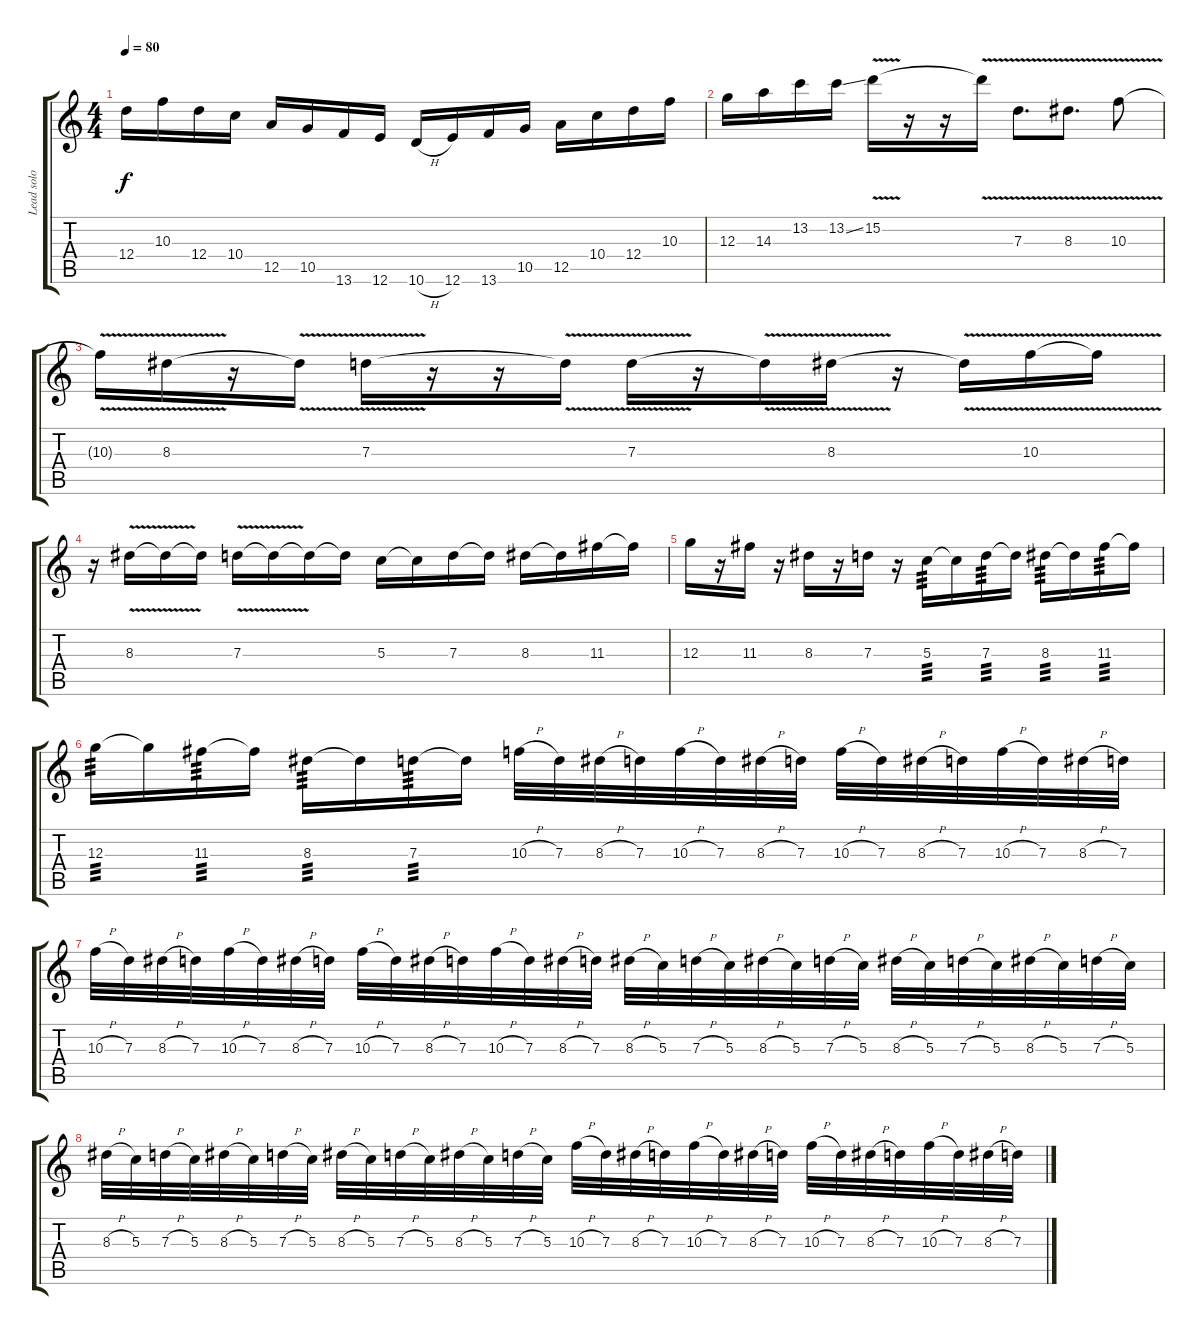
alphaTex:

\track ("Lead solo guitar" "Lead solo ") {instrument overdrivenguitar}
\staff {score tabs}
\tuning (E4 B3 G3 D3 A2 E2) {hide}
\ts (4 4)
\tempo 80
\clef g2
\ks c
12.4.16{dy f} 10.3.16 12.4.16 10.4.16 12.5.16 10.5.16 13.6.16 12.6.16 10.6{h}.16 12.6.16 13.6.16 10.5.16 12.5.16 10.4.16 12.4.16 10.3.16 |
12.3.16 14.3.16 13.2.16 13.2{ss}.16 15.2{v}.16 r.16 r.16 15.2{v t}.16 7.3{v}.8{d} 8.3{v}.8{d} 10.3{v}.8 |
10.3{t}.16 8.3{v}.16 r.16 8.3{t}.16 7.3{v}.16 r.16 r.16 7.3{v t}.16 7.3{v}.16 r.16 7.3{t}.16 8.3{v}.16 r.16 8.3{v t}.16 10.3{v}.16 10.3{t}.16 |
r.16 8.3{v}.16 8.3{t}.16 8.3{t}.16 7.3{v}.16 7.3{t}.16 7.3{t}.16 7.3{t}.16 5.3.16 5.3{t}.16 7.3.16 7.3{t}.16 8.3.16 8.3{t}.16 11.3.16 11.3{t}.16 |
12.3.16 r.16 11.3.16 r.16 8.3.16 r.16 7.3.16 r.16 5.3.16{tp 3} 5.3{t}.16 7.3.16{tp 3} 7.3{t}.16 8.3.16{tp 3} 8.3{t}.16 11.3.16{tp 3} 11.3{t}.16 |
12.3.16{tp 3} 12.3{t}.16 11.3.16{tp 3} 11.3{t}.16 8.3.16{tp 3} 8.3{t}.16 7.3.16{tp 3} 7.3{t}.16 10.3{h}.32 7.3.32 8.3{h}.32 7.3.32 10.3{h}.32 7.3.32 8.3{h}.32 7.3.32 10.3{h}.32 7.3.32 8.3{h}.32 7.3.32 10.3{h}.32 7.3.32 8.3{h}.32 7.3.32 |
10.3{h}.32 7.3.32 8.3{h}.32 7.3.32 10.3{h}.32 7.3.32 8.3{h}.32 7.3.32 10.3{h}.32 7.3.32 8.3{h}.32 7.3.32 10.3{h}.32 7.3.32 8.3{h}.32 7.3.32 8.3{h}.32 5.3.32 7.3{h}.32 5.3.32 8.3{h}.32 5.3.32 7.3{h}.32 5.3.32 8.3{h}.32 5.3.32 7.3{h}.32 5.3.32 8.3{h}.32 5.3.32 7.3{h}.32 5.3.32 |
8.3{h}.32 5.3.32 7.3{h}.32 5.3.32 8.3{h}.32 5.3.32 7.3{h}.32 5.3.32 8.3{h}.32 5.3.32 7.3{h}.32 5.3.32 8.3{h}.32 5.3.32 7.3{h}.32 5.3.32 10.3{h}.32 7.3.32 8.3{h}.32 7.3.32 10.3{h}.32 7.3.32 8.3{h}.32 7.3.32 10.3{h}.32 7.3.32 8.3{h}.32 7.3.32 10.3{h}.32 7.3.32 8.3{h}.32 7.3.32
